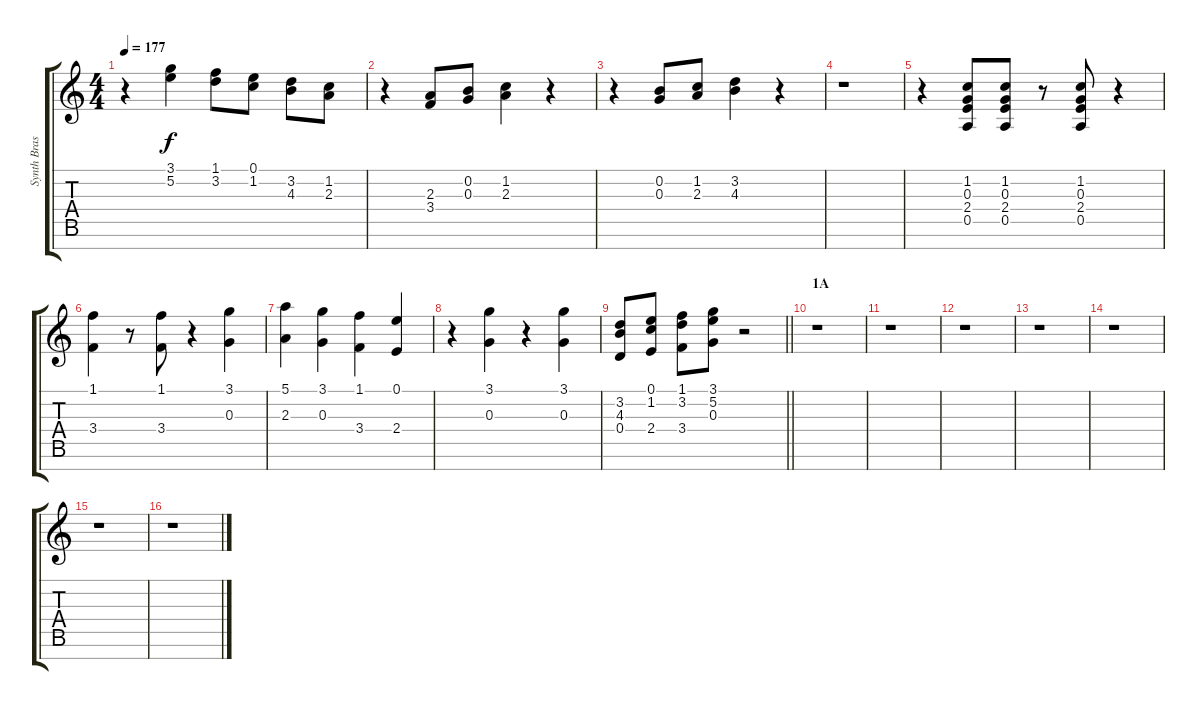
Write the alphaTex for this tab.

\track ("Synth Brass" "Synth Bras") {instrument brasssection}
\staff {score tabs}
\tuning (E5 B4 G4 D4 A3 E3 B2) {hide}
\ts (4 4)
\tempo 177
\clef g2
\ks c
r.4{dy f} (3.1 5.2).4 (1.1 3.2).8 (0.1 1.2).8 (3.2 4.3).8 (1.2 2.3).8 |
r.4 (2.3 3.4).8 (0.2 0.3).8 (1.2 2.3).4 r.4 |
r.4 (0.2 0.3).8 (1.2 2.3).8 (3.2 4.3).4 r.4 |
r.1 |
r.4 (1.2 0.3 2.4 0.5).8 (1.2 0.3 2.4 0.5).8 r.8 (1.2 0.3 2.4 0.5).8 r.4 |
(1.1 3.4).4 r.8 (1.1 3.4).8 r.4 (3.1 0.3).4 |
(5.1 2.3).4 (3.1 0.3).4 (1.1 3.4).4 (0.1 2.4).4 |
r.4 (3.1 0.3).4 r.4 (3.1 0.3).4 |
\barLineRight lightlight
(3.2 4.3 0.4).8 (0.1 1.2 2.4).8 (1.1 3.2 3.4).8 (3.1 5.2 0.3).8 r.2 |
\section ("" "1A")
r.1 |
r.1 |
r.1 |
r.1 |
r.1 |
r.1 |
r.1
